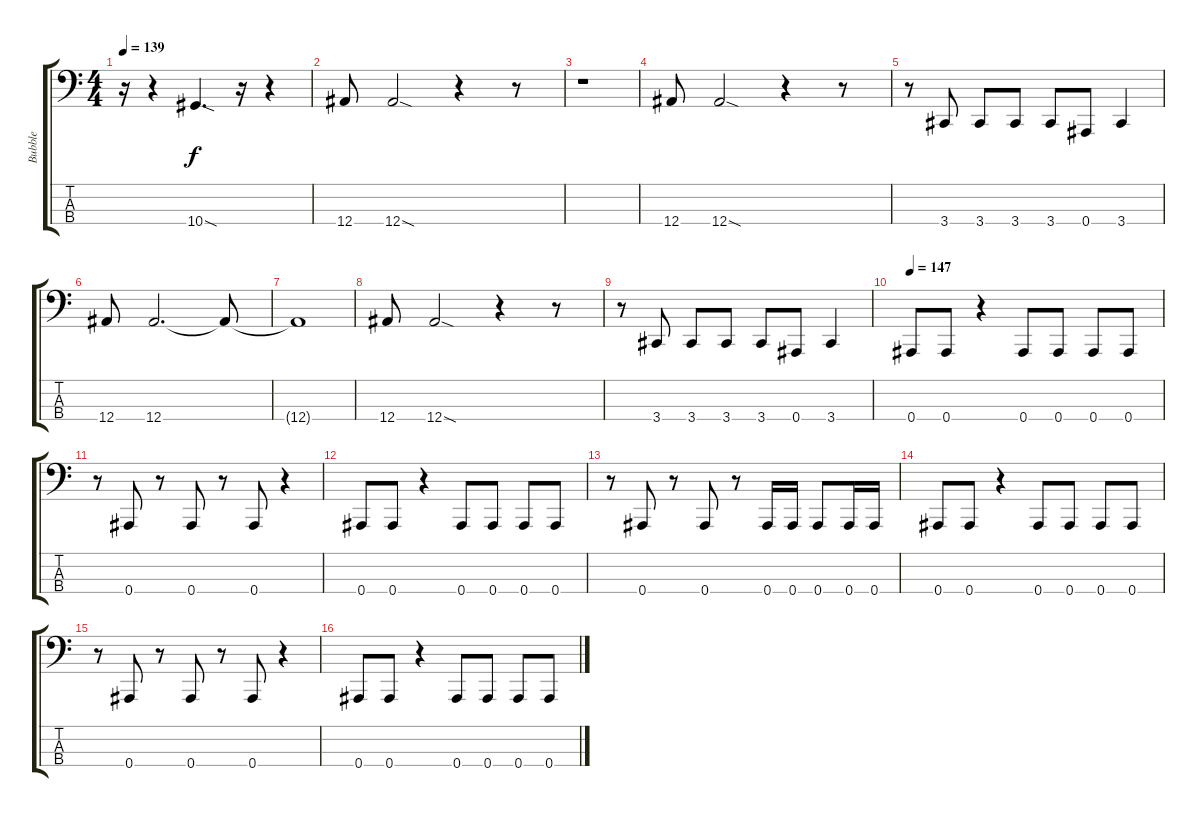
\track ("Bubble" "Bubble") {instrument electricbasspick}
\staff {score tabs}
\tuning (Eb2 Bb1 F1 Bb0) {hide}
\ts (4 4)
\tempo 139
\clef f4
\ks c
r.16{dy f instrument electricbasspick} r.4 10.4{sod}.4{d} r.16 r.4 |
12.4.8 12.4{sod}.2 r.4 r.8 |
r.1 |
12.4.8 12.4{sod}.2 r.4 r.8 |
r.8 3.4.8 3.4.8 3.4.8 3.4.8 0.4.8 3.4.4 |
12.4.8 12.4.2{d} 12.4{t}.8 |
12.4{t}.1 |
12.4.8 12.4{sod}.2 r.4 r.8 |
r.8 3.4.8 3.4.8 3.4.8 3.4.8 0.4.8 3.4.4 |
\tempo 147
0.4.8 0.4.8 r.4 0.4.8 0.4.8 0.4.8 0.4.8 |
r.8 0.4.8 r.8 0.4.8 r.8 0.4.8 r.4 |
0.4.8 0.4.8 r.4 0.4.8 0.4.8 0.4.8 0.4.8 |
r.8 0.4.8 r.8 0.4.8 r.8 0.4.16 0.4.16 0.4.8 0.4.16 0.4.16 |
0.4.8 0.4.8 r.4 0.4.8 0.4.8 0.4.8 0.4.8 |
r.8 0.4.8 r.8 0.4.8 r.8 0.4.8 r.4 |
0.4.8 0.4.8 r.4 0.4.8 0.4.8 0.4.8 0.4.8
